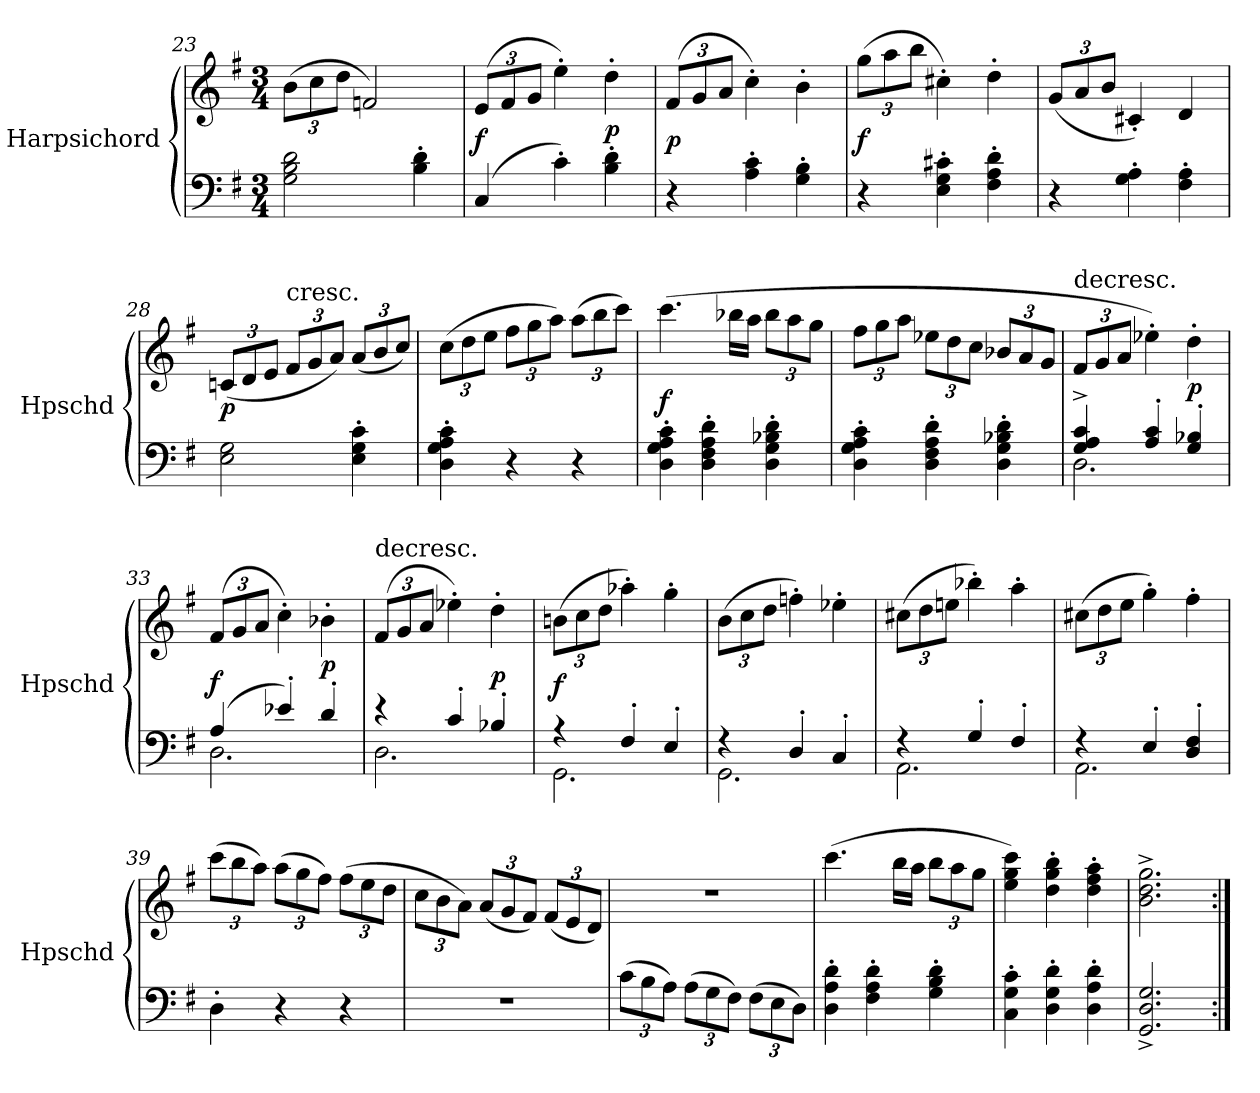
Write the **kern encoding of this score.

**kern	**kern	**dynam
*part1	*part1	*part1
*staff2	*staff1	*staff1/2
*I"Harpsichord	*	*
*I'Hpschd	*	*
*clefF4	*clefG2	*
*k[f#]	*k[f#]	*
*G:	*G:	*
*M3/4	*M3/4	*
=23	=23	=23
2G\ 2B\ 2d\	(12b\L	.
.	12cc\	.
.	12dd\J	.
.	2fn/)	.
4B'\ 4d'\	.	.
=24	=24	=24
(4C/	(12e/L	f
.	12f#/	.
.	12g/J	.
4c'\)	4ee'\)	.
4B'\ 4d'\	4dd'\	p
=25	=25	=25
4r	(12f#/L	p
.	12g/	.
.	12a/J	.
4A'\ 4c'\	4cc'\)	.
4G'\ 4B'\	4b'\	.
=26	=26	=26
4r	(12gg\L	f
.	12aa\	.
.	12bb\J	.
4E'\ 4G'\ 4c#X'\	4cc#X'\)	.
4F#'\ 4A'\ 4d'\	4dd'\	.
=27	=27	=27
4r	(12g/L	.
.	12a/	.
.	12b/J	.
4G'\ 4A'\	4c#X'/)	.
4F#'\ 4A'\	4d/	.
=28	=28	=28
2E\ 2G\	(12cn/L	p
.	12d/	.
.	12e/J	.
!	!LO:TX:t=cresc.	!
.	12f#/L	.
.	12g/	.
.	12a/J)	.
4E'\ 4G'\ 4c'\	(12a/L	.
.	12b/	.
.	12cc/J)	.
=29	=29	=29
4D'\ 4G'\ 4A'\ 4c'\	(12cc\L	.
.	12dd\	.
.	12ee\J	.
4r	12ff#\L	.
.	12gg\	.
.	12aa\J)	.
4r	(12aa\L	.
.	12bb\	.
.	12ccc\J)	.
=30	=30	=30
4D'\ 4G'\ 4A'\ 4c'\	(4.ccc\	f
4D'\ 4F#'\ 4A'\ 4d'\	.	.
.	16bb-X\LL	.
.	16aa\JJ	.
4D'\ 4G'\ 4B-X'\ 4d'\	12bb-\L	.
.	12aa\	.
.	12gg\J	.
=31	=31	=31
4D'\ 4G'\ 4A'\ 4c'\	12ff#\L	.
.	12gg\	.
.	12aa\J	.
4D'\ 4F#'\ 4A'\ 4d'\	12ee-X\L	.
.	12dd\	.
.	12cc\J	.
4D'\ 4G'\ 4B-X'\ 4d'\	12b-X/L	.
.	12a/	.
.	12g/J	.
=32	=32	=32
*^	*	*
!	!	!LO:TX:t=decresc.	!
4G^/ 4A^/ 4c^/	2.D\	12f#/L	.
.	.	12g/	.
.	.	12a/J	.
4A'/ 4c'/	.	4ee-X'\)	.
4G'/ 4B-X'/	.	4dd'\	p
=33	=33	=33	=33
(4A/	2.D\	(12f#/L	f
.	.	12g/	.
.	.	12a/J	.
4e-X'/)	.	4cc'\)	.
4d'/	.	4b-X'\	p
=34	=34	=34	=34
!	!	!LO:TX:t=decresc.	!
4r	2.D\	(12f#/L	.
.	.	12g/	.
.	.	12a/J	.
4c'/	.	4ee-X'\)	.
4B-X'/	.	4dd'\	p
=35	=35	=35	=35
4r	2.GG\	(12bn\L	f
.	.	12cc\	.
.	.	12dd\J	.
4F#'/	.	4aa-X'\)	.
4E'/	.	4gg'\	.
=36	=36	=36	=36
4r	2.GG\	(12b\L	.
.	.	12cc\	.
.	.	12dd\J	.
4D'/	.	4ffn'\)	.
4C'/	.	4ee-X'\	.
=37	=37	=37	=37
4r	2.AA\	(12cc#X\L	.
.	.	12dd\	.
.	.	12een\J	.
4G'/	.	4bb-X'\)	.
4F#'/	.	4aa'\	.
=38	=38	=38	=38
4r	2.AA\	(12cc#X\L	.
.	.	12dd\	.
.	.	12ee\J	.
4E'/	.	4gg'\)	.
4D'/ 4F#'/	.	4ff#'\	.
*v	*v	*	*
=39	=39	=39
4D'\	(12ccc\L	.
.	12bb\	.
.	12aa\J)	.
4r	(12aa\L	.
.	12gg\	.
.	12ff#\J)	.
4r	(12ff#\L	.
.	12ee\	.
.	12dd\J	.
=40	=40	=40
2.r	12cc\L	.
.	12b\	.
.	12a\J)	.
.	(12a/L	.
.	12g/	.
.	12f#/J)	.
.	(12f#/L	.
.	12e/	.
.	12d/J)	.
=41	=41	=41
(12c\L	2.r	.
12B\	.	.
12A\J)	.	.
(12A\L	.	.
12G\	.	.
12F#\J)	.	.
(12F#\L	.	.
12E\	.	.
12D\J)	.	.
=42	=42	=42
4D'\ 4A'\ 4d'\	(4.ccc\	.
4F#'\ 4A'\ 4d'\	.	.
.	16bb\LL	.
.	16aa\JJ	.
4G'\ 4B'\ 4d'\	12bb\L	.
.	12aa\	.
.	12gg\J	.
=43	=43	=43
4C'\ 4G'\ 4c'\	4ee\ 4gg\ 4ccc\)	.
4D'\ 4G'\ 4d'\	4dd'\ 4gg'\ 4bb'\	.
4D'\ 4A'\ 4d'\	4dd'\ 4ff#'\ 4aa'\	.
=44	=44	=44
2.GG^/ 2.D^/ 2.G^/	2.b^\ 2.dd^\ 2.gg^\	.
=:|!	=:|!	=:|!
*-	*-	*-
